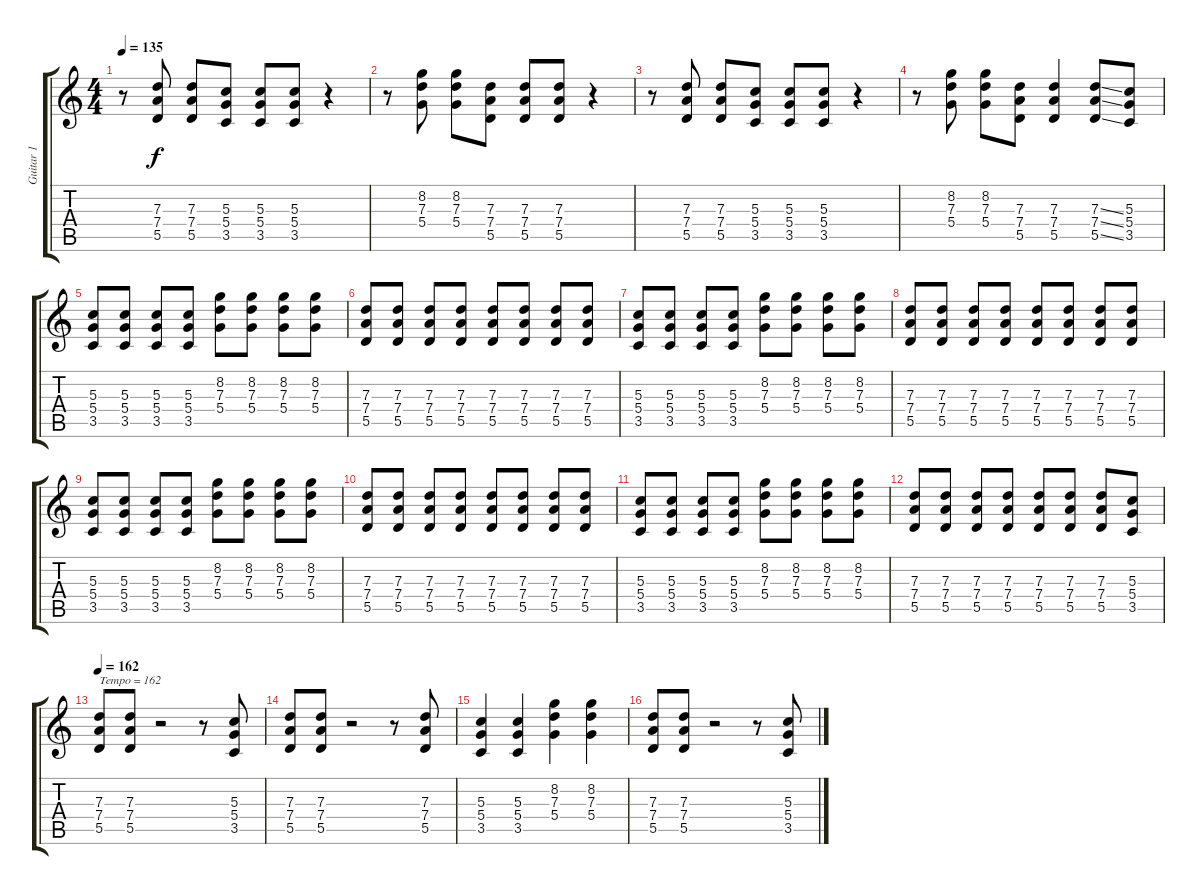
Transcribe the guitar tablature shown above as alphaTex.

\track ("Guitar 1" "Guitar 1") {instrument distortionguitar}
\staff {score tabs}
\tuning (E4 B3 G3 D3 A2 E2) {hide}
\ts (4 4)
\tempo 135
\clef g2
\ks c
r.8{dy f} (7.3 7.4 5.5).8 (7.3 7.4 5.5).8 (5.3 5.4 3.5).8 (5.3 5.4 3.5).8 (5.3 5.4 3.5).8 r.4 |
r.8 (8.2 7.3 5.4).8 (8.2 7.3 5.4).8 (7.3 7.4 5.5).8 (7.3 7.4 5.5).8 (7.3 7.4 5.5).8 r.4 |
r.8 (7.3 7.4 5.5).8 (7.3 7.4 5.5).8 (5.3 5.4 3.5).8 (5.3 5.4 3.5).8 (5.3 5.4 3.5).8 r.4 |
r.8 (8.2 7.3 5.4).8 (8.2 7.3 5.4).8 (7.3 7.4 5.5).8 (7.3 7.4 5.5).4 (7.3{ss} 7.4{ss} 5.5{ss}).8 (5.3 5.4 3.5).8 |
(5.3 5.4 3.5).8 (5.3 5.4 3.5).8 (5.3 5.4 3.5).8 (5.3 5.4 3.5).8 (8.2 7.3 5.4).8 (8.2 7.3 5.4).8 (8.2 7.3 5.4).8 (8.2 7.3 5.4).8 |
(7.3 7.4 5.5).8 (7.3 7.4 5.5).8 (7.3 7.4 5.5).8 (7.3 7.4 5.5).8 (7.3 7.4 5.5).8 (7.3 7.4 5.5).8 (7.3 7.4 5.5).8 (7.3 7.4 5.5).8 |
(5.3 5.4 3.5).8 (5.3 5.4 3.5).8 (5.3 5.4 3.5).8 (5.3 5.4 3.5).8 (8.2 7.3 5.4).8 (8.2 7.3 5.4).8 (8.2 7.3 5.4).8 (8.2 7.3 5.4).8 |
(7.3 7.4 5.5).8 (7.3 7.4 5.5).8 (7.3 7.4 5.5).8 (7.3 7.4 5.5).8 (7.3 7.4 5.5).8 (7.3 7.4 5.5).8 (7.3 7.4 5.5).8 (7.3 7.4 5.5).8 |
(5.3 5.4 3.5).8 (5.3 5.4 3.5).8 (5.3 5.4 3.5).8 (5.3 5.4 3.5).8 (8.2 7.3 5.4).8 (8.2 7.3 5.4).8 (8.2 7.3 5.4).8 (8.2 7.3 5.4).8 |
(7.3 7.4 5.5).8 (7.3 7.4 5.5).8 (7.3 7.4 5.5).8 (7.3 7.4 5.5).8 (7.3 7.4 5.5).8 (7.3 7.4 5.5).8 (7.3 7.4 5.5).8 (7.3 7.4 5.5).8 |
(5.3 5.4 3.5).8 (5.3 5.4 3.5).8 (5.3 5.4 3.5).8 (5.3 5.4 3.5).8 (8.2 7.3 5.4).8 (8.2 7.3 5.4).8 (8.2 7.3 5.4).8 (8.2 7.3 5.4).8 |
(7.3 7.4 5.5).8 (7.3 7.4 5.5).8 (7.3 7.4 5.5).8 (7.3 7.4 5.5).8 (7.3 7.4 5.5).8 (7.3 7.4 5.5).8 (7.3 7.4 5.5).8 (5.3 5.4 3.5).8 |
\tempo 162
(7.3 7.4 5.5).8{txt "Tempo = 162"} (7.3 7.4 5.5).8 r.2 r.8 (5.3 5.4 3.5).8 |
(7.3 7.4 5.5).8 (7.3 7.4 5.5).8 r.2 r.8 (7.3 7.4 5.5).8 |
(5.3 5.4 3.5).4 (5.3 5.4 3.5).4 (8.2 7.3 5.4).4 (8.2 7.3 5.4).4 |
(7.3 7.4 5.5).8 (7.3 7.4 5.5).8 r.2 r.8 (5.3 5.4 3.5).8
